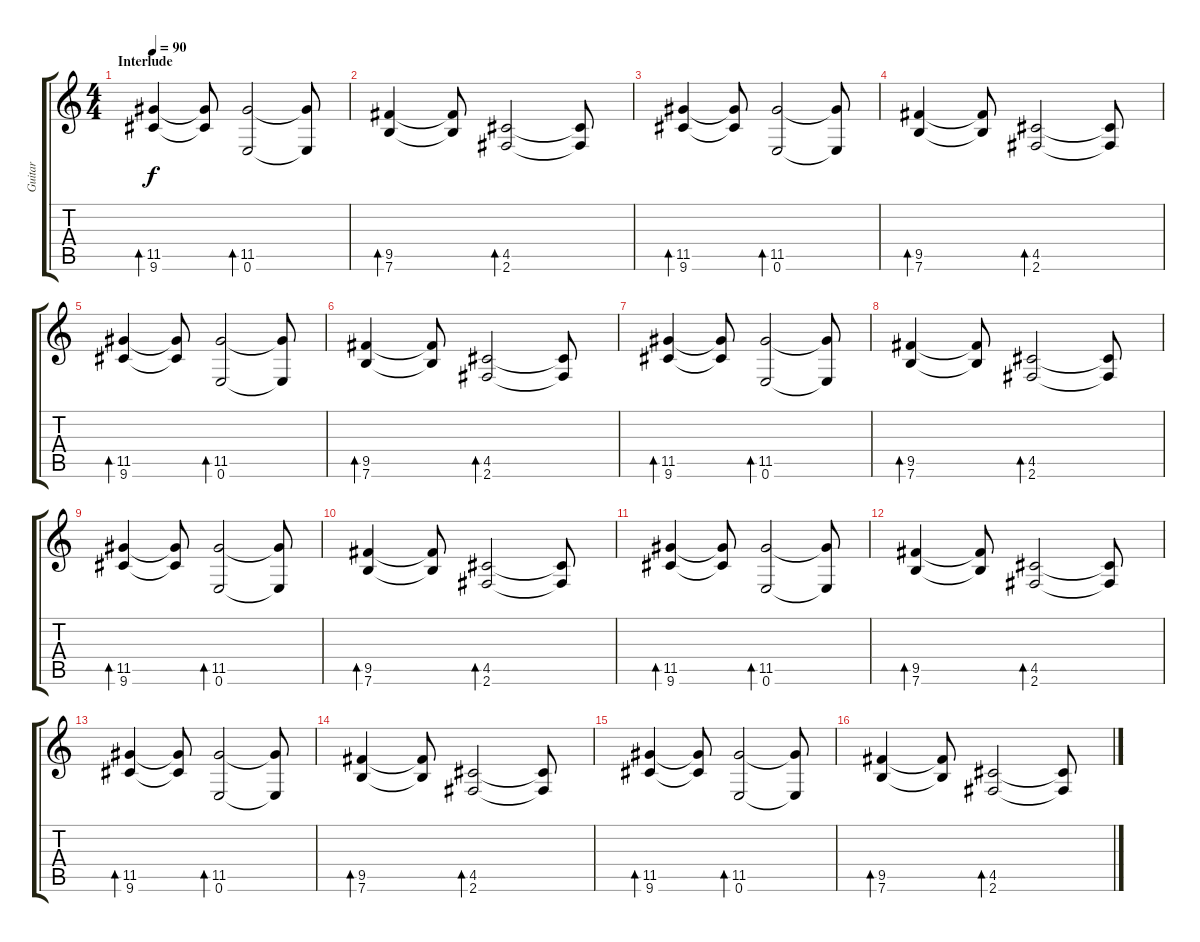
\track ("Guitar" "Guitar") {instrument acousticguitarsteel}
\staff {score tabs}
\tuning (E4 B3 G3 D3 A2 E2) {hide}
\ts (4 4)
\section ("" "Interlude")
\tempo 90
\clef g2
\ks c
(11.5 9.6).4{bd 120 dy f} (11.5{t} 9.6{t}).8 (11.5 0.6).2{bd 120} (11.5{t} 0.6{t}).8 |
(9.5 7.6).4{bd 120} (9.5{t} 7.6{t}).8 (4.5 2.6).2{bd 120} (4.5{t} 2.6{t}).8 |
(11.5 9.6).4{bd 120} (11.5{t} 9.6{t}).8 (11.5 0.6).2{bd 120} (11.5{t} 0.6{t}).8 |
(9.5 7.6).4{bd 120} (9.5{t} 7.6{t}).8 (4.5 2.6).2{bd 120} (4.5{t} 2.6{t}).8 |
(11.5 9.6).4{bd 120} (11.5{t} 9.6{t}).8 (11.5 0.6).2{bd 120} (11.5{t} 0.6{t}).8 |
(9.5 7.6).4{bd 120} (9.5{t} 7.6{t}).8 (4.5 2.6).2{bd 120} (4.5{t} 2.6{t}).8 |
(11.5 9.6).4{bd 120} (11.5{t} 9.6{t}).8 (11.5 0.6).2{bd 120} (11.5{t} 0.6{t}).8 |
(9.5 7.6).4{bd 120} (9.5{t} 7.6{t}).8 (4.5 2.6).2{bd 120} (4.5{t} 2.6{t}).8 |
(11.5 9.6).4{bd 120} (11.5{t} 9.6{t}).8 (11.5 0.6).2{bd 120} (11.5{t} 0.6{t}).8 |
(9.5 7.6).4{bd 120} (9.5{t} 7.6{t}).8 (4.5 2.6).2{bd 120} (4.5{t} 2.6{t}).8 |
(11.5 9.6).4{bd 120} (11.5{t} 9.6{t}).8 (11.5 0.6).2{bd 120} (11.5{t} 0.6{t}).8 |
(9.5 7.6).4{bd 120} (9.5{t} 7.6{t}).8 (4.5 2.6).2{bd 120} (4.5{t} 2.6{t}).8 |
(11.5 9.6).4{bd 120} (11.5{t} 9.6{t}).8 (11.5 0.6).2{bd 120} (11.5{t} 0.6{t}).8 |
(9.5 7.6).4{bd 120} (9.5{t} 7.6{t}).8 (4.5 2.6).2{bd 120} (4.5{t} 2.6{t}).8 |
(11.5 9.6).4{bd 120} (11.5{t} 9.6{t}).8 (11.5 0.6).2{bd 120} (11.5{t} 0.6{t}).8 |
(9.5 7.6).4{bd 120} (9.5{t} 7.6{t}).8 (4.5 2.6).2{bd 120} (4.5{t} 2.6{t}).8
